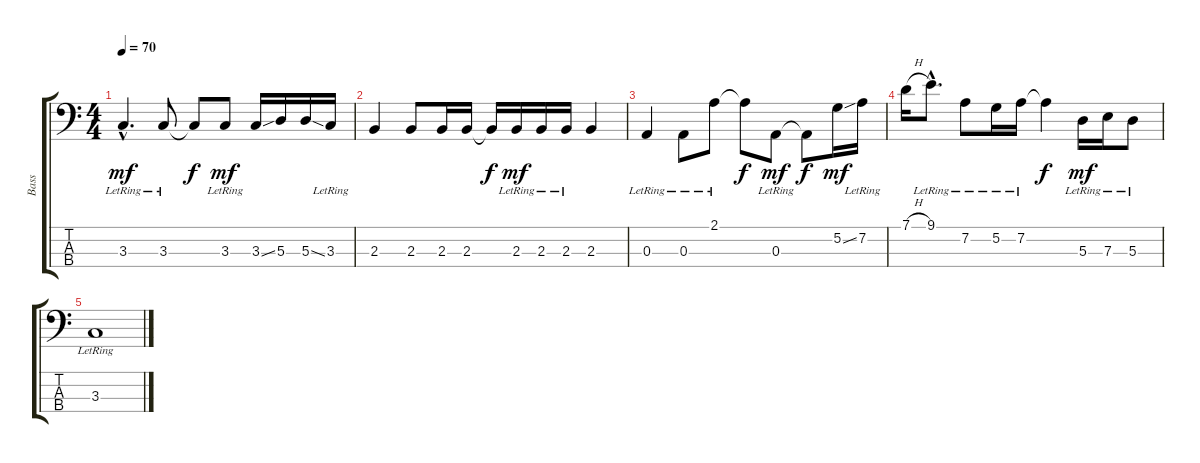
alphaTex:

\track ("Bass" "Bass") {instrument electricbasspick}
\staff {score tabs}
\tuning (G2 D2 A1 D1) {hide}
\ts (4 4)
\tempo 70
\clef f4
\ks c
3.3{hac lr}.4{d dy mf} 3.3{lr}.8 3.3{t}.8{dy f} 3.3{lr}.8{dy mf} 3.3{ss}.16 5.3.16 5.3{ss}.16 3.3{lr}.16 |
2.3.4 2.3.8 2.3.16 2.3.16 2.3{t}.16{dy f} 2.3{lr}.16{dy mf} 2.3{lr}.16 2.3{lr}.16 2.3.4 |
0.3{lr}.4 0.3{lr}.8 2.1{lr}.8 2.1{t}.8{dy f} 0.3{lr}.8{dy mf} 0.3{t}.8{dy f} 5.2{ss}.16{dy mf} 7.2{lr}.16 |
7.1{h}.16 9.1{hac lr}.8{d} 7.2{lr}.8 5.2{lr}.16 7.2{lr}.16 7.2{t}.4{dy f} 5.3{lr}.16{dy mf} 7.3{lr}.16 5.3{lr}.8 |
3.3{lr}.1
